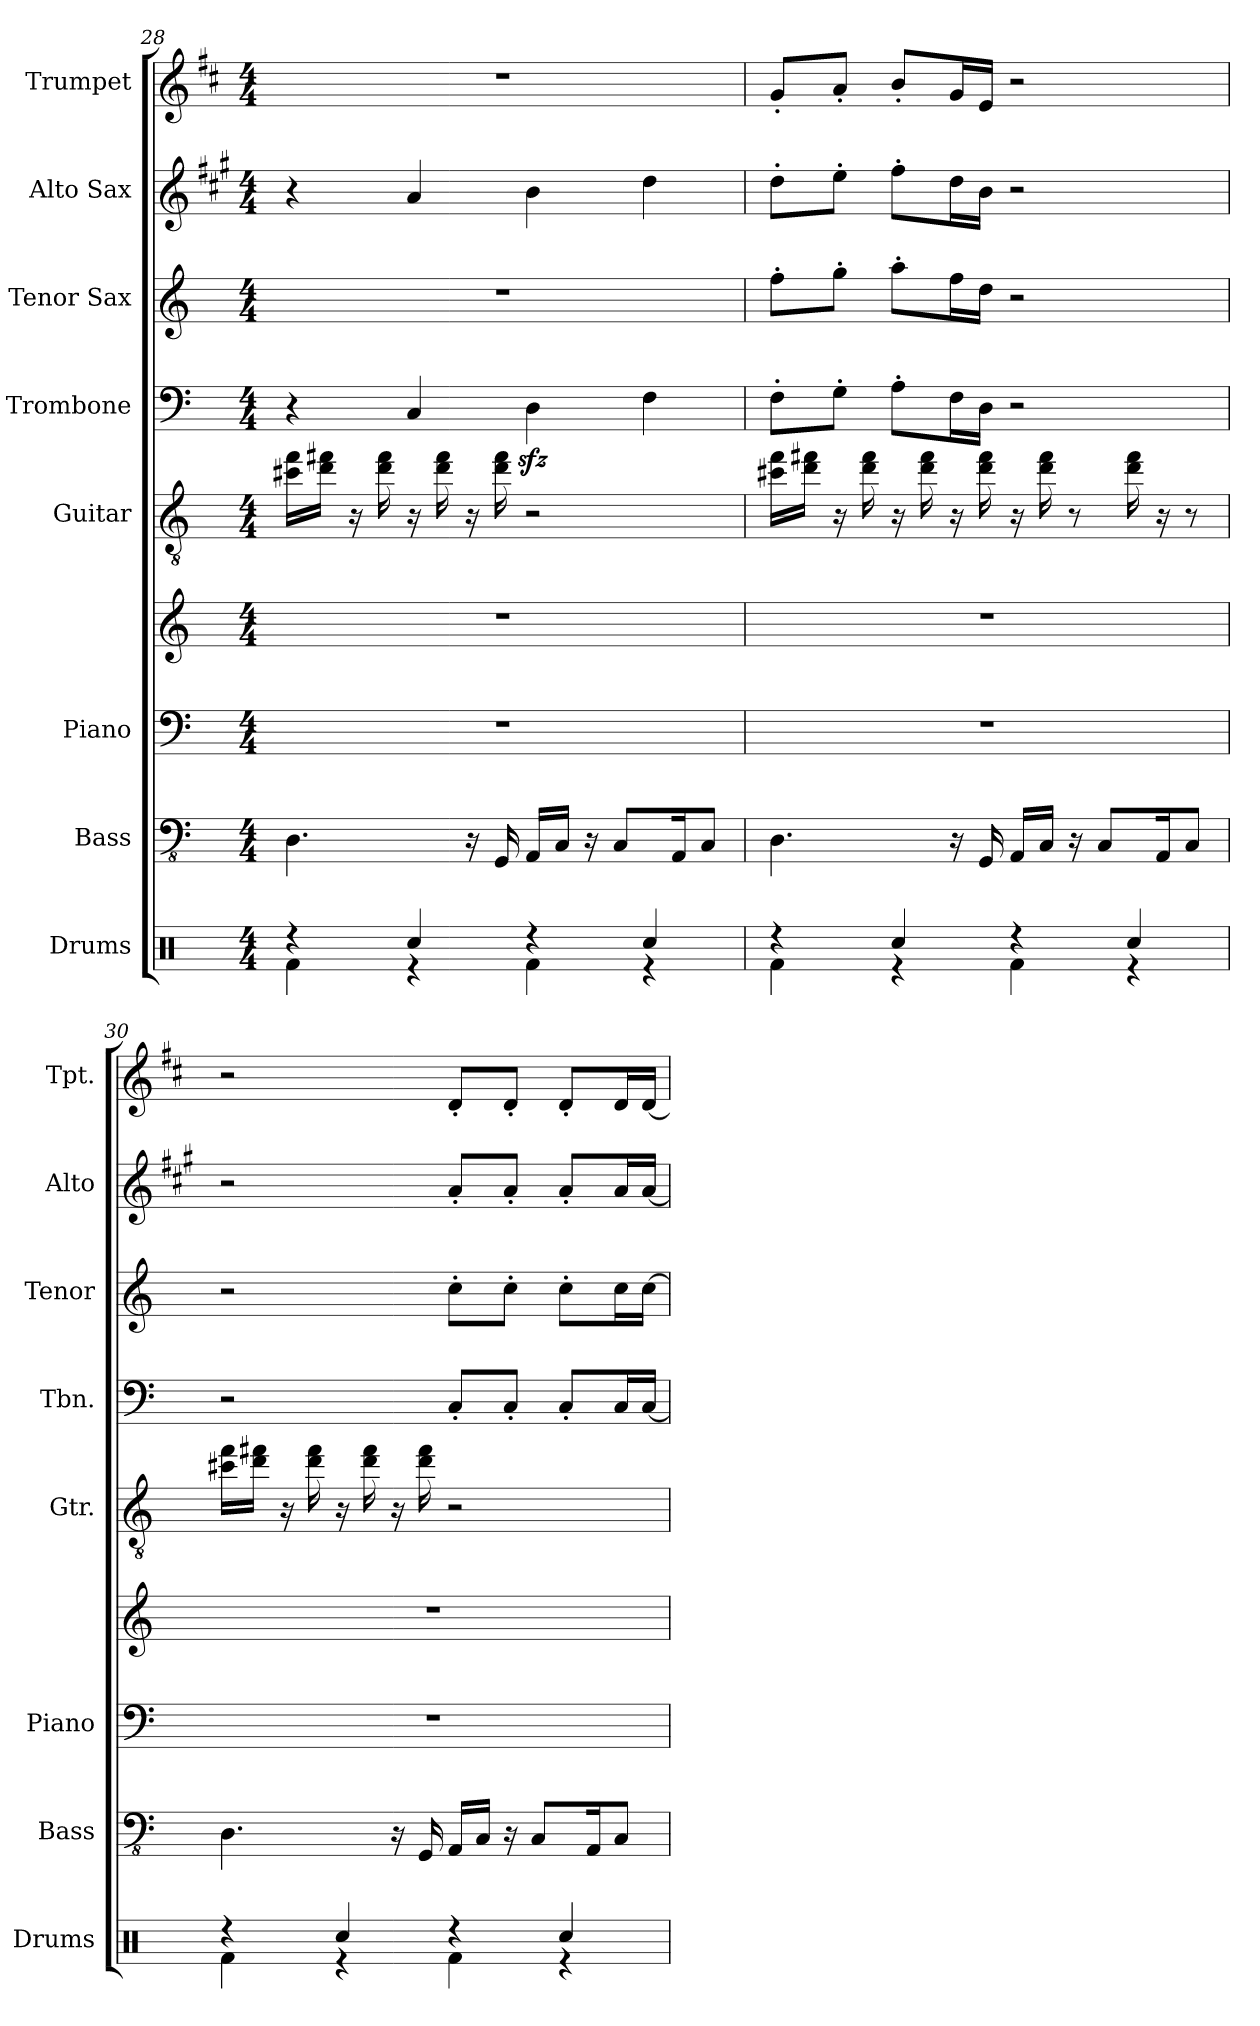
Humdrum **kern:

**kern	**kern	**kern	**kern	**kern	**kern	**kern	**kern	**kern
*part8	*part7	*part6	*part6	*part5	*part4	*part3	*part2	*part1
*staff9	*staff8	*staff7	*staff6	*staff5	*staff4	*staff3	*staff2	*staff1
*I"Drums	*I"Bass	*I"Piano	*	*I"Guitar	*I"Trombone	*I"Tenor Sax	*I"Alto Sax	*I"Trumpet
*I'Drums	*I'Bass	*I'Piano	*	*I'Gtr.	*I'Tbn.	*I'Tenor	*I'Alto	*I'Tpt.
!!LO:PB:g=z
*clefX	*clefFv4	*clefF4	*clefG2	*clefGv2	*clefF4	*clefG2	*clefG2	*clefG2
*	*	*	*	*	*	*ITrd8c14	*ITrd5c9	*ITrd1c2
*k[]	*k[]	*k[]	*k[]	*k[]	*k[]	*k[]	*k[]	*k[]
*M4/4	*M4/4	*M4/4	*M4/4	*M4/4	*M4/4	*M4/4	*M4/4	*M4/4
=28	=28	=28	=28	=28	=28	=28	=28	=28
*^	*	*	*	*	*	*	*	*
4r	4Rf\	4.DD\	1r	1r	16cc#X\ 16ff\LL	4r	1r	4r	1r
.	.	.	.	.	16dd\ 16ff#X\JJ	.	.	.	.
.	.	.	.	.	16r	.	.	.	.
.	.	.	.	.	16dd\ 16ff#\	.	.	.	.
4Rcc/	4r	.	.	.	16r	4C/	.	4c/	.
.	.	.	.	.	16dd\ 16ff#\	.	.	.	.
.	.	16r	.	.	16r	.	.	.	.
.	.	16GGG/	.	.	16dd\ 16ff#\	.	.	.	.
4r	4Rf\	16AAA/LL	.	.	2r	4Dzz<\	.	4d\	.
.	.	16CC/JJ	.	.	.	.	.	.	.
.	.	16r	.	.	.	.	.	.	.
.	.	8CC/L	.	.	.	.	.	.	.
4Rcc/	4r	.	.	.	.	4F\	.	4f\	.
.	.	16AAA/K	.	.	.	.	.	.	.
.	.	8CC/J	.	.	.	.	.	.	.
=29	=29	=29	=29	=29	=29	=29	=29	=29	=29
4r	4Rf\	4.DD\	1r	1r	16cc#X\ 16ff\LL	8F'\L	8f'\L	8f'\L	8f'/L
.	.	.	.	.	16dd\ 16ff#X\JJ	.	.	.	.
.	.	.	.	.	16r	8G'\J	8g'\J	8g'\J	8g'/J
.	.	.	.	.	16dd\ 16ff#\	.	.	.	.
4Rcc/	4r	.	.	.	16r	8A'\L	8a'\L	8a'\L	8a'/L
.	.	.	.	.	16dd\ 16ff#\	.	.	.	.
.	.	16r	.	.	16r	16F\L	16f\L	16f\L	16f/L
.	.	16GGG/	.	.	16dd\ 16ff#\	16D\JJ	16d\JJ	16d\JJ	16d/JJ
4r	4Rf\	16AAA/LL	.	.	16r	2r	2r	2r	2r
.	.	16CC/JJ	.	.	16dd\ 16ff#\	.	.	.	.
.	.	16r	.	.	8r	.	.	.	.
.	.	8CC/L	.	.	.	.	.	.	.
4Rcc/	4r	.	.	.	16dd\ 16ff#\	.	.	.	.
.	.	16AAA/K	.	.	16r	.	.	.	.
.	.	8CC/J	.	.	8r	.	.	.	.
!!LO:PB:g=z
=30	=30	=30	=30	=30	=30	=30	=30	=30	=30
4r	4Rf\	4.DD\	1r	1r	16cc#X\ 16ff\LL	2r	2r	2r	2r
.	.	.	.	.	16dd\ 16ff#X\JJ	.	.	.	.
.	.	.	.	.	16r	.	.	.	.
.	.	.	.	.	16dd\ 16ff#\	.	.	.	.
4Rcc/	4r	.	.	.	16r	.	.	.	.
.	.	.	.	.	16dd\ 16ff#\	.	.	.	.
.	.	16r	.	.	16r	.	.	.	.
.	.	16GGG/	.	.	16dd\ 16ff#\	.	.	.	.
4r	4Rf\	16AAA/LL	.	.	2r	8C'/L	8c'\L	8c'/L	8c'/L
.	.	16CC/JJ	.	.	.	.	.	.	.
.	.	16r	.	.	.	8C'/J	8c'\J	8c'/J	8c'/J
.	.	8CC/L	.	.	.	.	.	.	.
4Rcc/	4r	.	.	.	.	8C'/L	8c'\L	8c'/L	8c'/L
.	.	16AAA/K	.	.	.	.	.	.	.
.	.	8CC/J	.	.	.	16C/L	16c\L	16c/L	16c/L
.	.	.	.	.	.	[16C/JJ	[16c\JJ	[16c/JJ	[16c/JJ
*v	*v	*	*	*	*	*	*	*	*
=	=	=	=	=	=	=	=	=
*-	*-	*-	*-	*-	*-	*-	*-	*-
